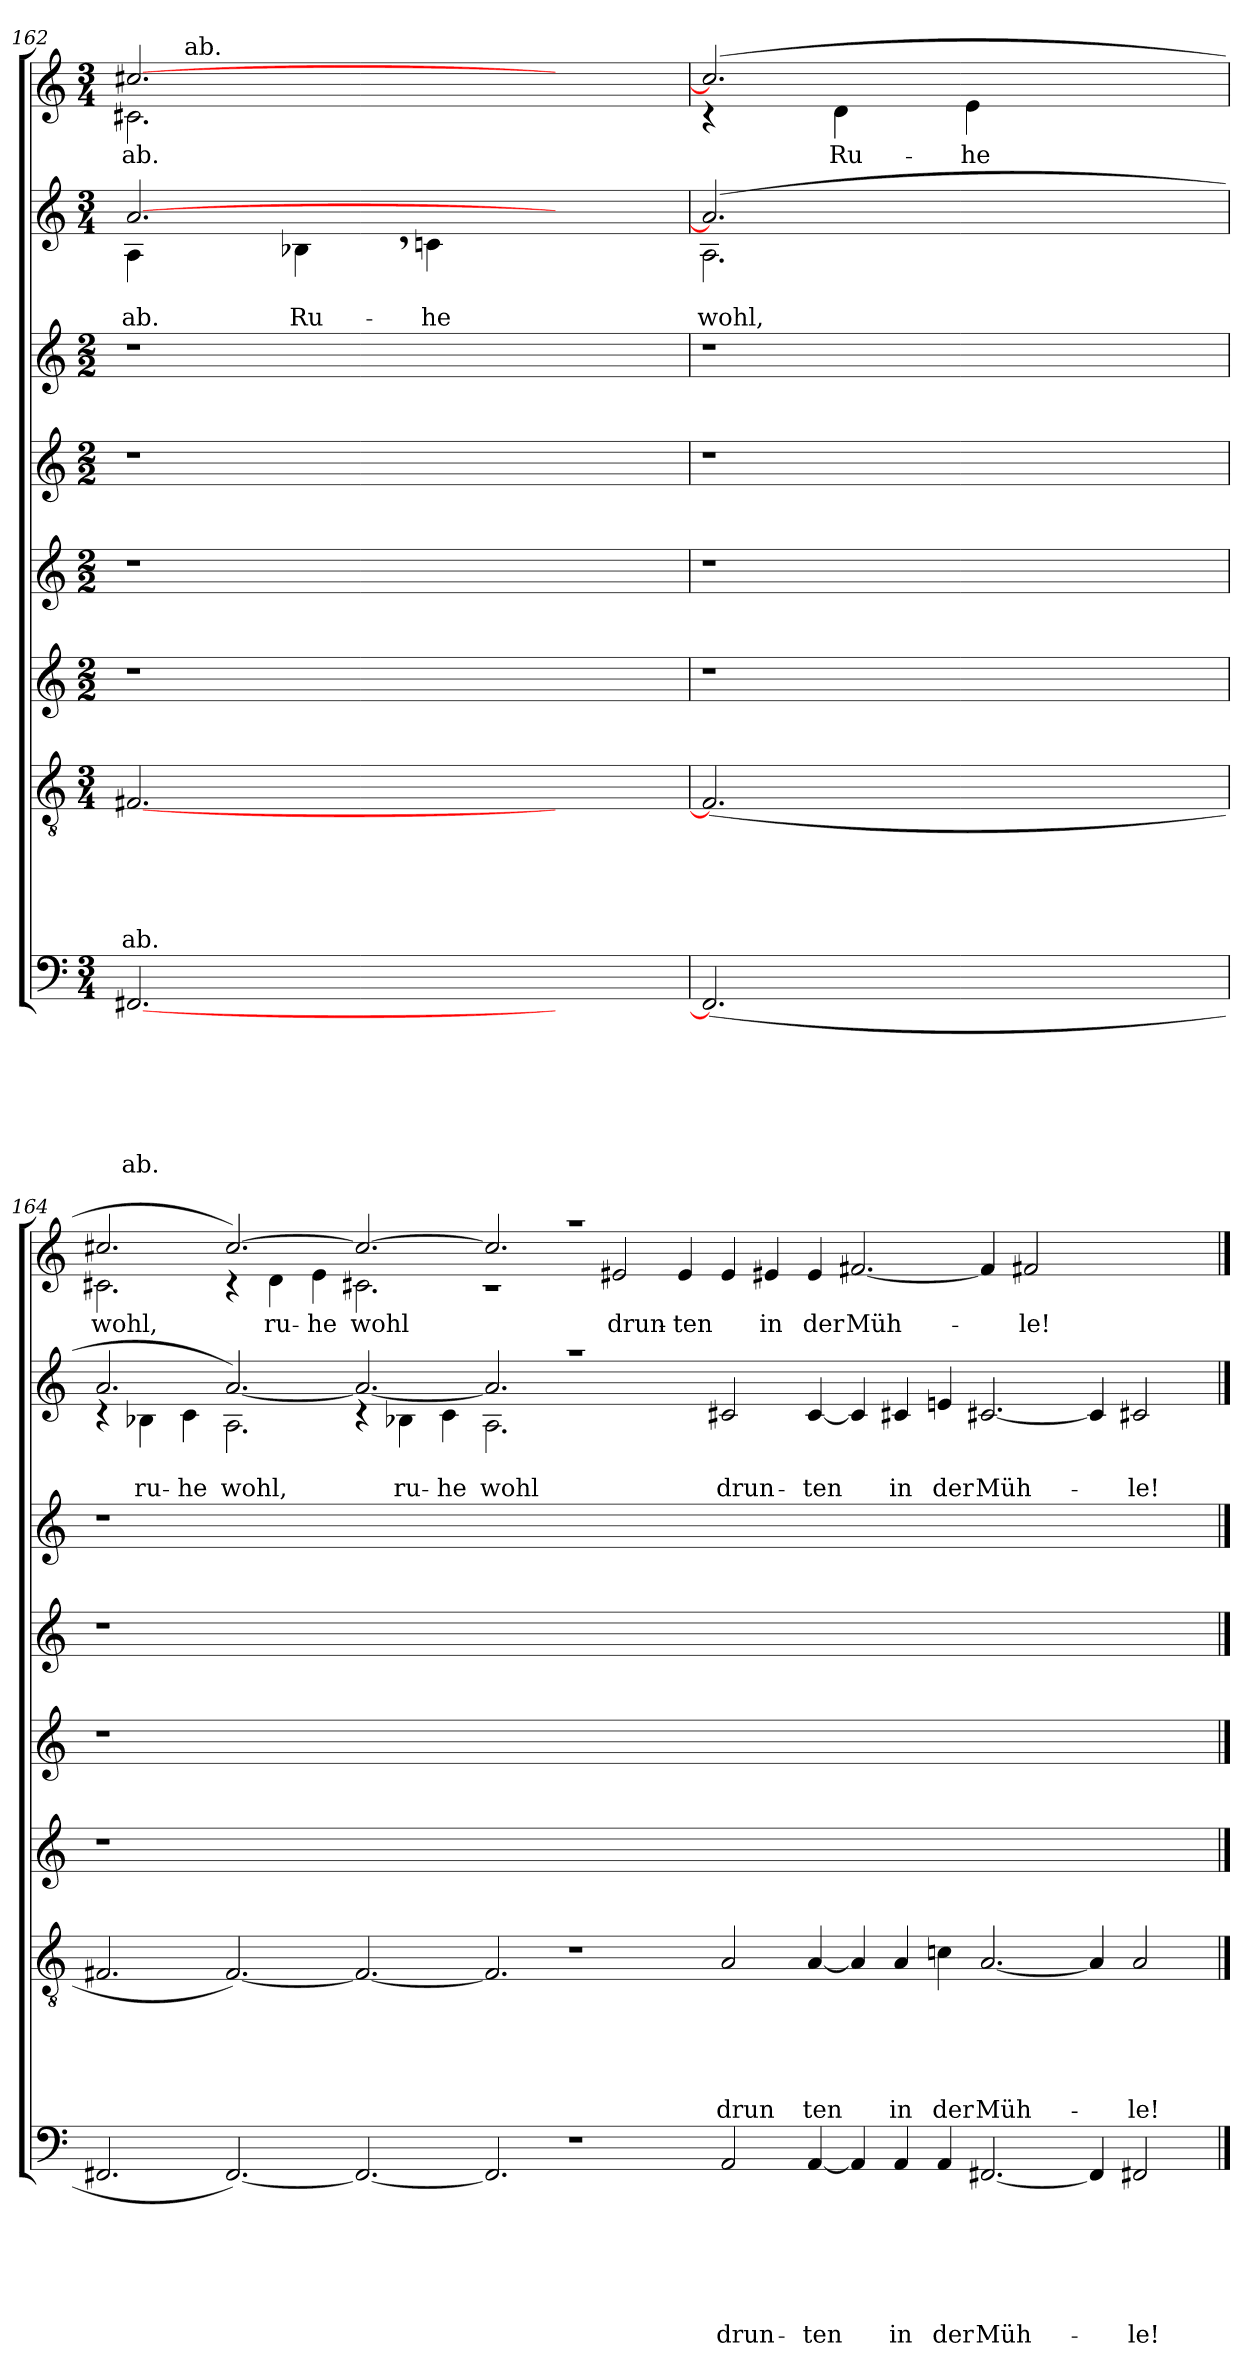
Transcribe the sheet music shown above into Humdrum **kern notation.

**kern	**text	**text	**text	**text	**text	**text	**kern	**text	**text	**text	**text	**text	**kern	**kern	**kern	**kern	**kern	**text	**text	**kern	**text
*part8	*part8	*part8	*part8	*part8	*part8	*part8	*part7	*part7	*part7	*part7	*part7	*part7	*part6	*part5	*part4	*part3	*part2	*part2	*part2	*part1	*part1
*staff8	*staff8	*staff8	*staff8	*staff8	*staff8	*staff8	*staff7	*staff7	*staff7	*staff7	*staff7	*staff7	*staff6	*staff5	*staff4	*staff3	*staff2	*staff2	*staff2	*staff1	*staff1
*clefF4	*	*	*	*	*	*	*clefGv2	*	*	*	*	*	*clefG2	*clefG2	*clefG2	*clefG2	*clefG2	*	*	*clefG2	*
*k[]	*	*	*	*	*	*	*k[]	*	*	*	*	*	*k[]	*k[]	*k[]	*k[]	*k[]	*	*	*k[]	*
*C:	*	*	*	*	*	*	*C:	*	*	*	*	*	*C:	*C:	*C:	*C:	*C:	*	*	*C:	*
*M3/4	*	*	*	*	*	*	*M3/4	*	*	*	*	*	*M2/2	*M2/2	*M2/2	*M2/2	*M3/4	*	*	*M3/4	*
=162	=162	=162	=162	=162	=162	=162	=162	=162	=162	=162	=162	=162	=162	=162	=162	=162	=162	=162	=162	=162	=162
!	!	!	!	!	!	!	!	!	!	!	!	!	!	!	!	!	!LO:TX:a:t=ab.	!	!	!	!
!	!	!	!	!	!	!LO:LY:b	!	!	!	!	!	!LO:LY:b	!	!	!	!	!	!	!LO:LY:b	!	!LO:LY:b
*	*	*	*	*	*	*	*	*	*	*	*	*	*	*	*	*	*^	*	*	*^	*
*	*	*	*	*	*	*	*	*	*	*	*	*	*	*	*	*	*	*	*	*	*	*^	*
[<2.FF#X/	.	.	.	.	.	-ab.	[<2.F#X/	.	.	.	.	-ab.	1r	1r	1r	1r	[>2.a/	4A\	.	ab.	[>2.cc#X/	2.c#X\	16ryy	ab.
!	!	!	!	!	!	!	!	!	!	!	!	!	!	!	!	!	!	!	!	!	!	!	!LO:TX:a:t=ab.	!
.	.	.	.	.	.	.	.	.	.	.	.	.	.	.	.	.	.	.	.	.	.	.	2...ryy	.
!	!	!	!	!	!	!	!	!	!	!	!	!	!	!	!	!	!	!	!	!LO:LY:b	!	!	!	!
.	.	.	.	.	.	.	.	.	.	.	.	.	.	.	.	.	.	4B-X,<\	.	Ru-	.	.	.	.
!	!	!	!	!	!	!	!	!	!	!	!	!	!	!	!	!	!	!	!	!LO:LY:b	!	!	!	!
.	.	.	.	.	.	.	.	.	.	.	.	.	.	.	.	.	.	4cn\	.	-he	.	.	.	.
4ryy	.	.	.	.	.	.	4ryy	.	.	.	.	.	.	.	.	.	4ryy	4ryy	.	.	4ryy	4ryy	.	.
=163	=163	=163	=163	=163	=163	=163	=163	=163	=163	=163	=163	=163	=163	=163	=163	=163	=163	=163	=163	=163	=163	=163	=163	=163
!	!	!	!	!	!	!	!	!	!	!	!	!	!	!	!	!	!	!	!	!LO:LY:b	!	!	!	!
*	*	*	*	*	*	*	*	*	*	*	*	*	*	*	*	*	*	*	*	*	*	*v	*v	*
(<2.FF#/]	.	.	.	.	.	.	(<2.F#/]	.	.	.	.	.	1r	1r	1r	1r	(2.a/]	2.A\	.	wohl,	(2.cc#/]	4rc	.
!	!	!	!	!	!	!	!	!	!	!	!	!	!	!	!	!	!	!	!	!	!	!	!LO:LY:b
.	.	.	.	.	.	.	.	.	.	.	.	.	.	.	.	.	.	.	.	.	.	4d\	Ru-
!	!	!	!	!	!	!	!	!	!	!	!	!	!	!	!	!	!	!	!	!	!	!	!LO:LY:b
.	.	.	.	.	.	.	.	.	.	.	.	.	.	.	.	.	.	.	.	.	.	4e\	-he
4ryy	.	.	.	.	.	.	4ryy	.	.	.	.	.	.	.	.	.	4ryy	4ryy	.	.	4ryy	4ryy	.
!!LO:LB:g=z	!!
=164	=164	=164	=164	=164	=164	=164	=164	=164	=164	=164	=164	=164	=164	=164	=164	=164	=164	=164	=164	=164	=164	=164	=164
!	!	!	!	!	!	!	!	!	!	!	!	!	!	!	!	!	!	!	!	!	!	!	!LO:LY:b
2.FF#X/	.	.	.	.	.	.	2.F#X/	.	.	.	.	.	1r	1r	1r	1r	4rB	2.a/	.	.	2.cc#X/	2.c#X\	wohl,
!	!	!	!	!	!	!	!	!	!	!	!	!	!	!	!	!	!	!	!	!LO:LY:b	!	!	!
.	.	.	.	.	.	.	.	.	.	.	.	.	.	.	.	.	4B-X\	.	.	ru-	.	.	.
!	!	!	!	!	!	!	!	!	!	!	!	!	!	!	!	!	!	!	!	!LO:LY:b	!	!	!
.	.	.	.	.	.	.	.	.	.	.	.	.	.	.	.	.	4c\	.	.	-he	.	.	.
!	!	!	!	!	!	!	!	!	!	!	!	!	!	!	!	!	!	!	!	!LO:LY:b	!	!	!
[<2.FF#/)	.	.	.	.	.	.	[<2.F#/)	.	.	.	.	.	.	.	.	.	2.A\	[>2.a/)	.	wohl,	[>2.cc#/)	4rc	.
!	!	!	!	!	!	!	!	!	!	!	!	!	!	!	!	!	!	!	!	!	!	!	!LO:LY:b
.	.	.	.	.	.	.	.	.	.	.	.	.	00.ryy	00.ryy	00.ryy	00.ryy	.	.	.	.	.	4d\	ru-
!	!	!	!	!	!	!	!	!	!	!	!	!	!	!	!	!	!	!	!	!	!	!	!LO:LY:b
.	.	.	.	.	.	.	.	.	.	.	.	.	.	.	.	.	.	.	.	.	.	4e\	-he
!	!	!	!	!	!	!	!	!	!	!	!	!	!	!	!	!	!	!	!	!	!	!	!LO:LY:b
2.FF#/_	.	.	.	.	.	.	2.F#/_	.	.	.	.	.	.	.	.	.	4rB	2.a/_	.	.	2.cc#/_	2.c#X\	wohl
!	!	!	!	!	!	!	!	!	!	!	!	!	!	!	!	!	!	!	!	!LO:LY:b	!	!	!
.	.	.	.	.	.	.	.	.	.	.	.	.	.	.	.	.	4B-X\	.	.	ru-	.	.	.
!	!	!	!	!	!	!	!	!	!	!	!	!	!	!	!	!	!	!	!	!LO:LY:b	!	!	!
.	.	.	.	.	.	.	.	.	.	.	.	.	.	.	.	.	4c\	.	.	-he	.	.	.
!	!	!	!	!	!	!	!	!	!	!	!	!	!	!	!	!	!	!	!	!LO:LY:b	!	!	!
2.FF#/]	.	.	.	.	.	.	2.F#/]	.	.	.	.	.	.	.	.	.	2.A\	2.a/]	.	wohl	2.cc#/]	1rc	.
1r	.	.	.	.	.	.	1r	.	.	.	.	.	.	.	.	.	1raa	00ryy	.	.	1raa	.	.
!	!	!	!	!	!	!	!	!	!	!	!	!	!	!	!	!	!	!	!	!	!	!	!LO:LY:b
.	.	.	.	.	.	.	.	.	.	.	.	.	.	.	.	.	.	.	.	.	.	2e#X/	drun-
!	!	!	!	!	!	!	!	!	!	!	!	!	!	!	!	!	!	!	!	!	!	!	!LO:LY:b
.	.	.	.	.	.	.	.	.	.	.	.	.	.	.	.	.	.	.	.	.	.	4e#/	-ten
!	!	!	!	!	!	!LO:LY:b	!	!	!	!	!	!LO:LY:b	!	!	!	!	!	!	!	!LO:LY:b	!	!	!
2AA/	.	.	.	.	.	drun-	2A/	.	.	.	.	drun	.	.	.	.	2c#X/	.	.	drun-	(4e#/	2.ryy	.
!	!	!	!	!	!	!	!	!	!	!	!	!	!	!	!	!	!	!	!	!	!	!	!LO:LY:b
.	.	.	.	.	.	.	.	.	.	.	.	.	.	.	.	.	.	.	.	.	4e#X/	.	in
!	!	!	!	!	!	!LO:LY:b	!	!	!	!	!	!LO:LY:b	!	!	!	!	!	!	!	!LO:LY:b	!	!	!LO:LY:b
[<4AA/	.	.	.	.	.	-ten	[<4A/	.	.	.	.	ten	.	.	.	.	[<4c#/	.	.	-ten	4e#/	.	der
!	!	!	!	!	!	!	!	!	!	!	!	!	!	!	!	!	!	!	!	!	!	!	!LO:LY:b
4AA/]	.	.	.	.	.	.	4A/]	.	.	.	.	.	.	.	.	.	4c#/]	.	.	.	[<2.f#X/	1ryy	Müh-
!	!	!	!	!	!	!LO:LY:b	!	!	!	!	!	!LO:LY:b	!	!	!	!	!	!	!	!LO:LY:b	!	!	!
4AA/	.	.	.	.	.	in	4A/	.	.	.	.	in	.	.	.	.	4c#X/	.	.	in	.	.	.
!	!	!	!	!	!	!LO:LY:b	!	!	!	!	!	!LO:LY:b	!	!	!	!	!	!	!	!LO:LY:b	!	!	!
4AA/	.	.	.	.	.	der	4cn\	.	.	.	.	der	.	.	.	.	4en/	.	.	der	.	.	.
!	!	!	!	!	!	!LO:LY:b	!	!	!	!	!	!LO:LY:b	!	!	!	!	!	!	!	!LO:LY:b	!	!	!
[<2.FF#X/	.	.	.	.	.	Müh-	[<2.A/	.	.	.	.	Müh-	.	.	.	.	[<2.c#X/	.	.	Müh-	4f#/]	.	.
!	!	!	!	!	!	!	!	!	!	!	!	!	!	!	!	!	!	!	!	!	!	!	!LO:LY:b
.	.	.	.	.	.	.	.	.	.	.	.	.	.	.	.	.	.	.	.	.	2f#X/	1ryy	-le!
4FF#/]	.	.	.	.	.	.	4A/]	.	.	.	.	.	.	.	.	.	4c#/]	.	.	.	2.ryy	.	.
!	!	!	!	!	!	!LO:LY:b	!	!	!	!	!	!LO:LY:b	!	!	!	!	!	!	!	!LO:LY:b	!	!	!
2FF#X/	.	.	.	.	.	-le!	2A/	.	.	.	.	-le!	.	.	.	.	2c#X/	.	.	-le!	.	.	.
.	.	.	.	.	.	.	.	.	.	.	.	.	.	.	.	.	.	.	.	.	.	4ryy	.
*	*	*	*	*	*	*	*	*	*	*	*	*	*	*	*	*	*v	*v	*	*	*	*	*
*	*	*	*	*	*	*	*	*	*	*	*	*	*	*	*	*	*	*	*	*v	*v	*
==	==	==	==	==	==	==	==	==	==	==	==	==	==	==	==	==	==	==	==	==	==
*-	*-	*-	*-	*-	*-	*-	*-	*-	*-	*-	*-	*-	*-	*-	*-	*-	*-	*-	*-	*-	*-
